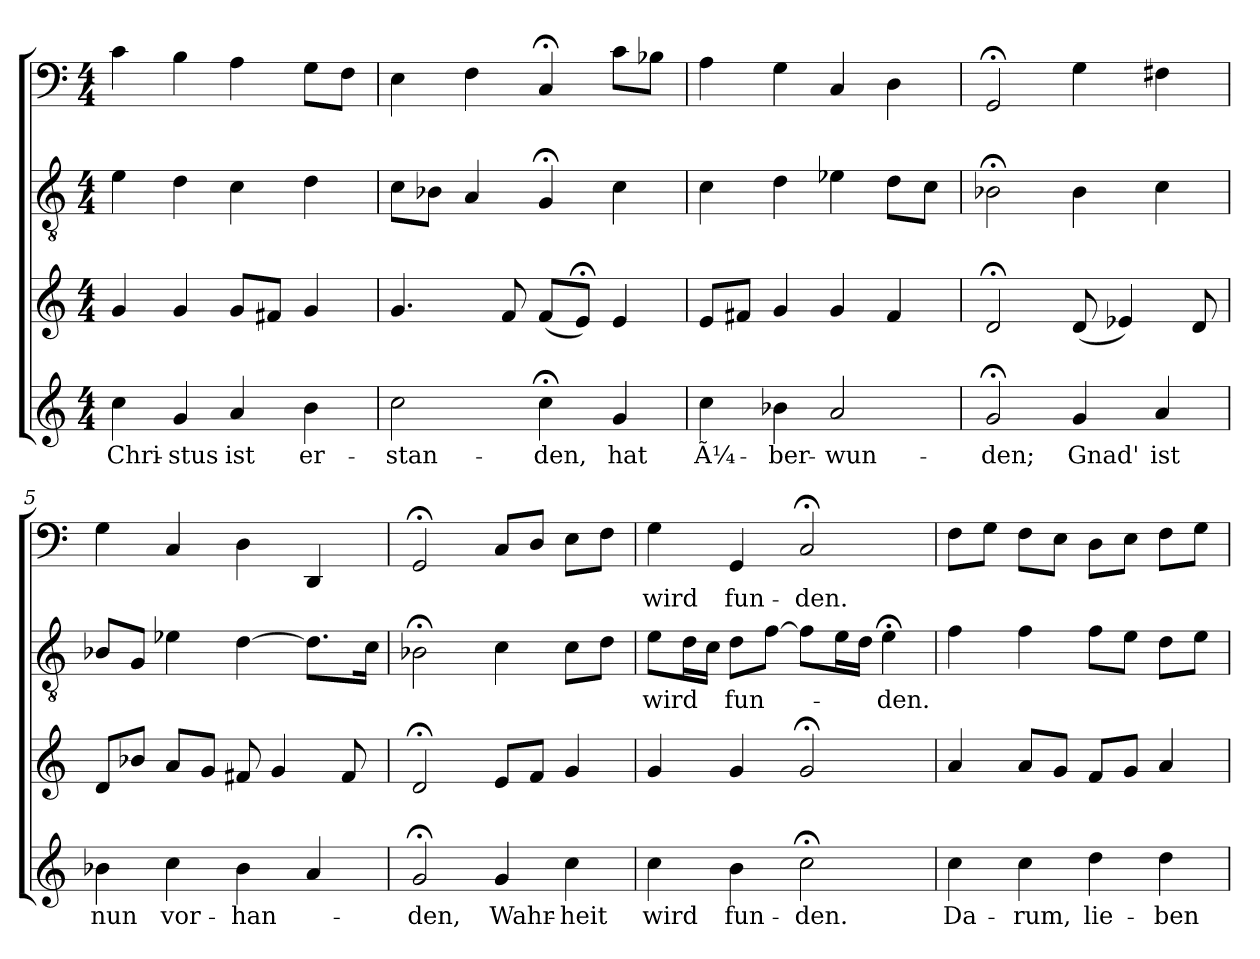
**kern	**text	**kern	**kern	**text	**kern	**text
*part4	*part4	*part3	*part2	*part2	*part1	*part1
*staff4	*staff4	*staff3	*staff2	*staff2	*staff1	*staff1
*clefG2	*	*clefG2	*clefGv2	*	*clefF4	*
*k[]	*	*k[]	*k[]	*	*k[]	*
*C:	*	*C:	*C:	*	*C:	*
*M4/4	*	*M4/4	*M4/4	*	*M4/4	*
=1	=1	=1	=1	=1	=1	=1
4cc	Chri-	4g	4e	.	4c	.
4g	-stus	4g	4d	.	4B	.
4a	ist	8gL	4c	.	4A	.
.	.	8f#XJ	.	.	.	.
4b	er-	4g	4d	.	8GL	.
.	.	.	.	.	8FJ	.
=2	=2	=2	=2	=2	=2	=2
2cc	-stan-	4.g	8cL	.	4E	.
.	.	.	8B-XJ	.	.	.
.	.	.	4A	.	4F	.
.	.	8f	.	.	.	.
4cc;<	-den,	(8fL	4G;<	.	4C;<	.
.	.	8e;<J)	.	.	.	.
4g	hat	4e	4c	.	8cL	.
.	.	.	.	.	8B-XJ	.
=3	=3	=3	=3	=3	=3	=3
4cc	Ã¼-	8eL	4c	.	4A	.
.	.	8f#XJ	.	.	.	.
4b-X	-ber-	4g	4d	.	4G	.
2a	-wun-	4g	4e-X	.	4C	.
.	.	4f#	8dL	.	4D	.
.	.	.	8cJ	.	.	.
=4	=4	=4	=4	=4	=4	=4
2g;<	-den;	2d;<	2B-X;<	.	2GG;<	.
4g	Gnad'	(8d	4B-	.	4G	.
.	.	4e-X)	.	.	.	.
4a	ist	.	4c	.	4F#X	.
.	.	8d	.	.	.	.
=5	=5	=5	=5	=5	=5	=5
4b-X	nun	8dL	8B-XL	.	4G	.
.	.	8b-XJ	8GJ	.	.	.
4cc	vor-	8aL	4e-X	.	4C	.
.	.	8gJ	.	.	.	.
4b-	-han-	8f#X	[4d	.	4D	.
.	.	4g	.	.	.	.
4a	.	.	8.dL]	.	4DD	.
.	.	8f#	.	.	.	.
.	.	.	16cJk	.	.	.
=6	=6	=6	=6	=6	=6	=6
2g;<	-den,	2d;<	2B-X;<	.	2GG;<	.
4g	Wahr-	8eL	4c	.	8CL	.
.	.	8fJ	.	.	8DJ	.
4cc	-heit	4g	8cL	.	8EL	.
.	.	.	8dJ	.	8FJ	.
=7	=7	=7	=7	=7	=7	=7
4cc	wird	4g	8eL	wird	4G	wird
.	.	.	16dL	.	.	.
.	.	.	16cJJ	.	.	.
4b	fun-	4g	8dL	fun-	4GG	fun-
.	.	.	[8fJ	.	.	.
2cc;<	-den.	2g;<	8fL]	.	2C;<	-den.
.	.	.	16eL	.	.	.
.	.	.	16dJJ	.	.	.
.	.	.	4e;<	-den.	.	.
=8	=8	=8	=8	=8	=8	=8
4cc	Da-	4a	4f	.	8FL	.
.	.	.	.	.	8GJ	.
4cc	-rum,	8aL	4f	.	8FL	.
.	.	8gJ	.	.	8EJ	.
4dd	lie-	8fL	8fL	.	8DL	.
.	.	8gJ	8eJ	.	8EJ	.
4dd	-ben	4a	8dL	.	8FL	.
.	.	.	8eJ	.	8GJ	.
=	=	=	=	=	=	=
*-	*-	*-	*-	*-	*-	*-
